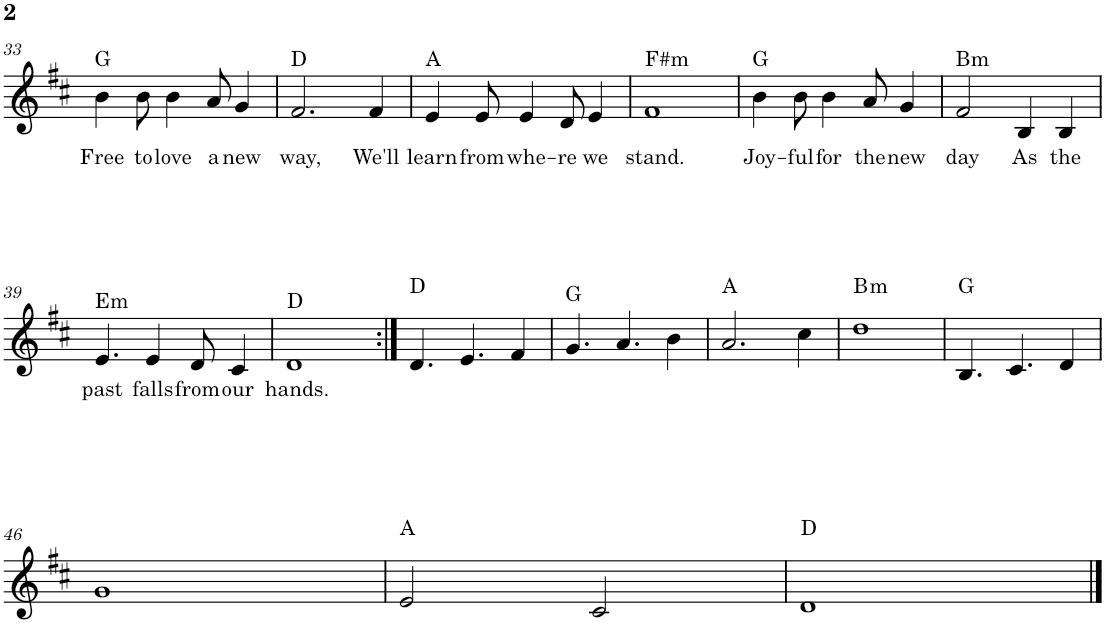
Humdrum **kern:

**kern	**text	**harte
*part1	*part1	*part1
*staff1	*staff1	*
*I"Piano	*	*
*I'Pno.	*	*
!!LO:PB:g=z
*clefG2	*	*
*k[f#c#]	*	*
*M4/4	*	*
=33	=33	=33
!LO:TX:a:t=G	!	!
!	!LO:LY:b	!
4b\	Free	.
!	!LO:LY:b	!
8b\	to	.
!	!LO:LY:b	!
4b\	love	.
!	!LO:LY:b	!
8a/	a	.
!	!LO:LY:b	!
4g/	new	.
=34	=34	=34
!LO:TX:a:t=D	!	!
!	!LO:LY:b	!
2.f#/	way,	.
!	!LO:LY:b	!
4f#/	We'll	.
=35	=35	=35
!LO:TX:a:t=A	!	!
!	!LO:LY:b	!
4e/	learn	.
!	!LO:LY:b	!
8e/	from	.
!	!LO:LY:b	!
4e/	whe-	.
!	!LO:LY:b	!
8d/	-re	.
!	!LO:LY:b	!
4e/	we	.
=36	=36	=36
!LO:TX:a:t=F#m	!	!
!	!LO:LY:b	!
1f#	stand.	.
=37	=37	=37
!LO:TX:a:t=G	!	!
!	!LO:LY:b	!
4b\	Joy-	.
!	!LO:LY:b	!
8b\	-ful	.
!	!LO:LY:b	!
4b\	for	.
!	!LO:LY:b	!
8a/	the	.
!	!LO:LY:b	!
4g/	new	.
=38	=38	=38
!LO:TX:a:t=Bm	!	!
!	!LO:LY:b	!
2f#/	day	.
!	!LO:LY:b	!
4B/	As	.
!	!LO:LY:b	!
4B/	the	.
!!LO:LB:g=z
=39	=39	=39
!LO:TX:a:t=Em	!	!
!	!LO:LY:b	!
4.e/	past	.
!	!LO:LY:b	!
4e/	falls	.
!	!LO:LY:b	!
8d/	from	.
!	!LO:LY:b	!
4c#/	our	.
=40	=40	=40
!LO:TX:a:t=D	!	!
!	!LO:LY:b	!
1d	hands.	.
=41:|!	=41:|!	=41:|!
4.d/	.	D:maj
4.e/	.	.
4f#/	.	.
=42	=42	=42
4.g/	.	G:maj
4.a/	.	.
4b\	.	.
=43	=43	=43
2.a/	.	A:maj
4cc#\	.	.
=44	=44	=44
!	!	!LO:H:kt=m
1dd	.	B:min
=45	=45	=45
4.B/	.	G:maj
4.c#/	.	.
4d/	.	.
!!LO:LB:g=z
=46	=46	=46
1g	.	.
=47	=47	=47
2e/	.	A:maj
2c#/	.	.
=48	=48	=48
1d	.	D:maj
==	==	==
*-	*-	*-
